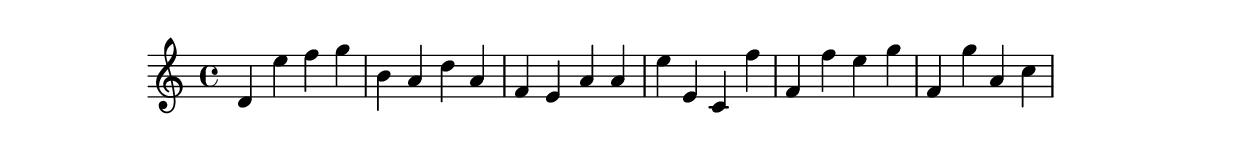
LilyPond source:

%% Do not edit this file; it is auto-generated from LSR http://lsr.dsi.unimi.it
%% This file is in the public domain.
\version "2.13.1"

\header {
  lsrtags = "pitches"

%% Translation of GIT committish: 48f804da6794a7bc8e7fdd4b1649f485b0b09d26
  texidoces = "
Este fragmento de código basado en Scheme genera
24 notas aleatorias (o tantas como se necesiten), basándose en la
hora actual (o en cualquier número pseudo-aleatorio que se
especifique en su lugar, para obtener las mismas notas aleatorias
cada vez): es decir, para obtener distintos patrones de notas,
sólo tiene que modificar este número.

"
  doctitlees = "Generación de notas aleatorias"

  texidoc = "
This Scheme-based snippet generates 24 random notes (or as many as
required), based on the current time (or any randomish number specified
instead, in order to obtain the same random notes each time): i.e., to
get different random note patterns, just change this number.

"
  doctitle = "Generating random notes"
} % begin verbatim

\score {
  { #(let ((random-state (seed->random-state (current-time))))
    (ly:export
     (make-music 'SequentialMusic 'elements
      (map (lambda x
           (let ((idx (random 12 random-state)))
            (make-music 'EventChord
             'elements (list (make-music 'NoteEvent
                              'duration (ly:make-duration 2 0 1 1)
                              'pitch (ly:make-pitch (quotient idx 7)
                                      (remainder idx 7)
                                      0))))))
       (make-list 24)))))
  }
}
